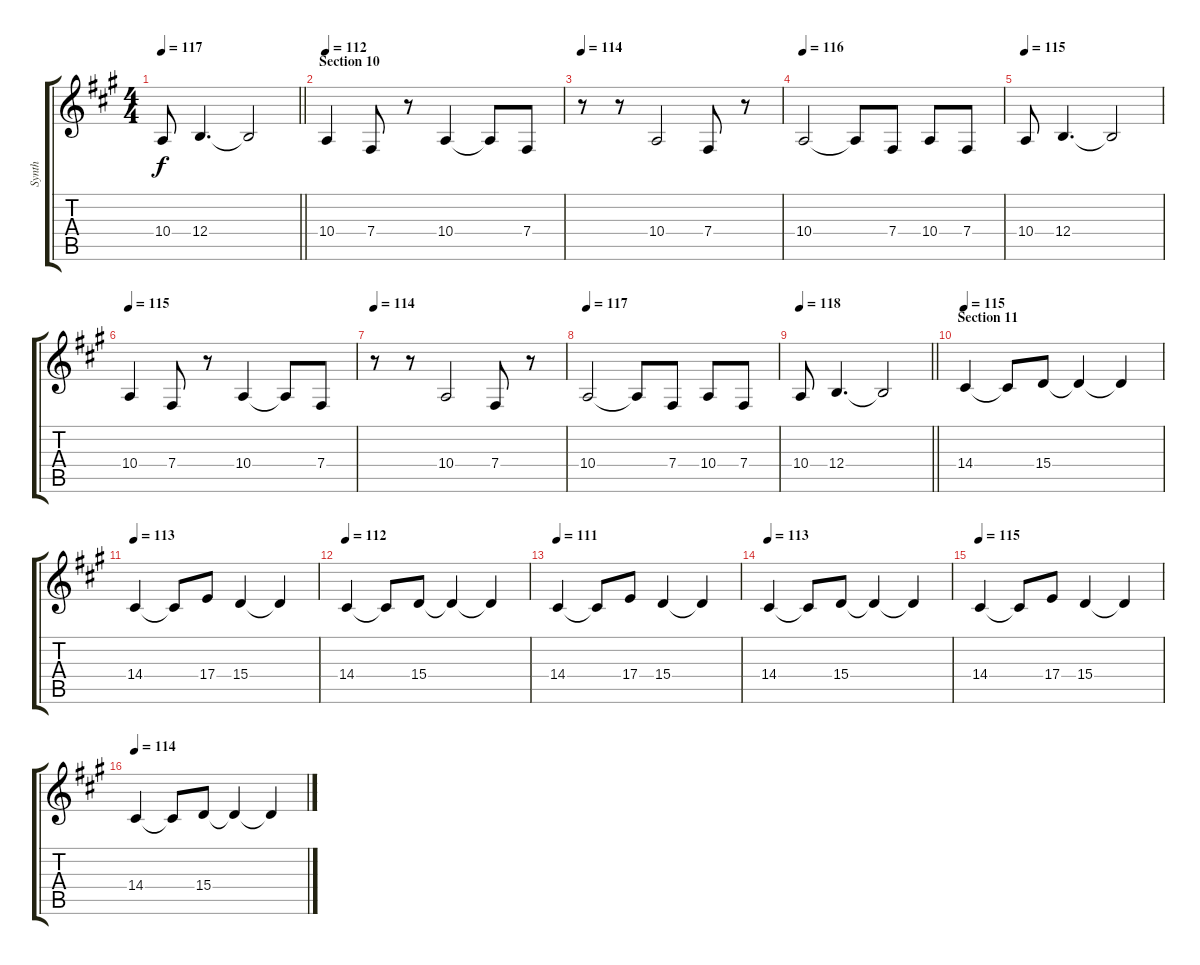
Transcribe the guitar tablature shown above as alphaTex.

\track ("Synth" "Synth") {instrument stringensemble1}
\staff {score tabs}
\tuning (B3 Ab3 E3 B2 Gb2 B1) {hide}
\ts (4 4)
\tempo 117
\clef g2
\barLineRight lightlight
\ks f#minor
10.4.8{dy f} 12.4.4{d} 12.4{t}.2 |
\section ("" "Section 10")
\tempo 112
10.4.4 7.4.8 r.8 10.4.4 10.4{t}.8 7.4.8 |
\tempo 114
r.8 r.8 10.4.2 7.4.8 r.8 |
\tempo 116
10.4.2 10.4{t}.8 7.4.8 10.4.8 7.4.8 |
\tempo 115
10.4.8 12.4.4{d} 12.4{t}.2 |
\tempo 115
10.4.4 7.4.8 r.8 10.4.4 10.4{t}.8 7.4.8 |
\tempo 114
r.8 r.8 10.4.2 7.4.8 r.8 |
\tempo 117
10.4.2 10.4{t}.8 7.4.8 10.4.8 7.4.8 |
\tempo 118
\barLineRight lightlight
10.4.8 12.4.4{d} 12.4{t}.2 |
\section ("" "Section 11")
\tempo 115
14.4.4{volume 16} 14.4{t}.8 15.4.8 15.4{t}.4 15.4{t}.4 |
\tempo 113
14.4.4 14.4{t}.8 17.4.8 15.4.4 15.4{t}.4 |
\tempo 112
14.4.4 14.4{t}.8 15.4.8 15.4{t}.4 15.4{t}.4 |
\tempo 111
14.4.4 14.4{t}.8 17.4.8 15.4.4 15.4{t}.4 |
\tempo 113
14.4.4 14.4{t}.8 15.4.8 15.4{t}.4 15.4{t}.4 |
\tempo 115
14.4.4 14.4{t}.8 17.4.8 15.4.4 15.4{t}.4 |
\tempo 114
14.4.4 14.4{t}.8 15.4.8 15.4{t}.4 15.4{t}.4
